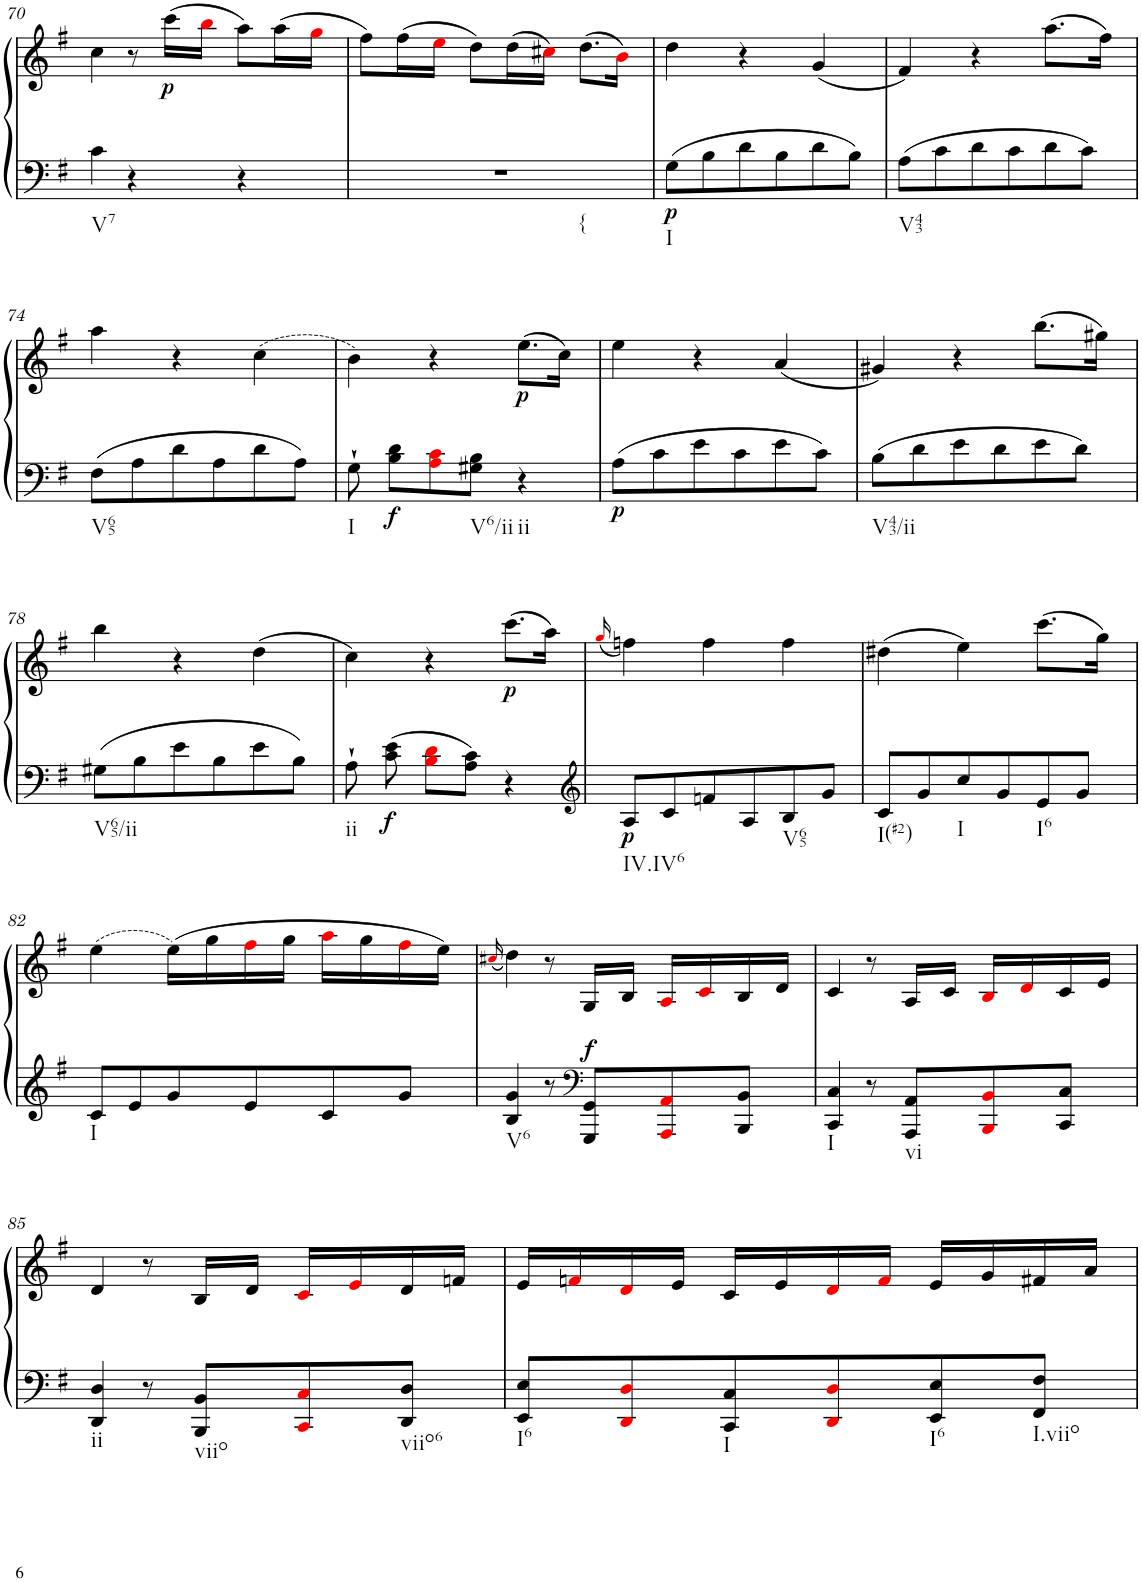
**kern	**kern	**dynam
*part1	*part1	*part1
*staff2	*staff1	*staff1/2
*I"Klavier linke Hand	*	*
!!LO:PB:g=z
*clefF4	*clefG2	*
*k[f#]	*k[f#]	*
*M3/4	*M3/4	*
=70	=70	=70
!LO:TX:b:t=V7	!	!
4c\	4cc\	.
4r	8r	.
!	!	!LO:DY:b
.	(16ccc\LL	p
.	16bbi\JJ	.
4r	8aa\L)	.
.	(16aa\L	.
.	16ggi\JJ	.
=71	=71	=71
!LO:TX:b:t={	!	!
2.r	8ff#\L)	.
.	(16ff#\L	.
.	16eei\JJ	.
.	8dd\L)	.
.	(16dd\L	.
.	16cc#Xi\JJ)	.
.	(8.dd\L	.
.	16bi\Jk)	.
=72	=72	=72
!LO:TX:b:t=I	!	!
!	!	!LO:DY:b=2
8G\L	4dd\	p
8B\	.	.
8d\	4r	.
8B\	.	.
8d\	(4g/	.
8B\J	.	.
=73	=73	=73
!LO:TX:b:t=V43	!	!
8A\L	4f#/)	.
8c\	.	.
8d\	4r	.
8c\	.	.
8d\	(8.aa\L	.
8c\J	.	.
.	16ff#\Jk)	.
!!LO:LB:g=z
=74	=74	=74
!LO:TX:b:t=V65	!	!
8F#\L	4aa\	.
8A\	.	.
8d\	4r	.
8A\	.	.
8d\	(4cc\	.
8A\J	.	.
=75	=75	=75
!LO:TX:b:t=I	!	!
8G`\	4b\)	.
!	!	!LO:DY:b=2
8B\ 8d\L	.	f
8Ai\ 8ci\	4r	.
!LO:TX:b:t=V6/ii	!	!
8G#X\ 8B\J	.	.
!LO:TX:b:t=ii	!	!
!	!	!LO:DY:b
4r	(8.ee\L	p
.	16cc\Jk)	.
=76	=76	=76
!	!	!LO:DY:b=2
8A\L	4ee\	p
8c\	.	.
8e\	4r	.
8c\	.	.
8e\	(4a/	.
8c\J	.	.
=77	=77	=77
!LO:TX:b:t=V43/ii	!	!
8B\L	4g#X/)	.
8d\	.	.
8e\	4r	.
8d\	.	.
8e\	(8.bb\L	.
8d\J	.	.
.	16gg#X\Jk)	.
!!LO:LB:g=z
=78	=78	=78
!LO:TX:b:t=V65/ii	!	!
8G#X\L	4bb\	.
8B\	.	.
8e\	4r	.
8B\	.	.
8e\	(4dd\	.
8B\J	.	.
=79	=79	=79
!LO:TX:b:t=ii	!	!
8A`\	4cc\)	.
!	!	!LO:DY:b=2
8c\ 8e\	.	f
8Bi\ 8di\L	4r	.
8A\ 8c\J	.	.
!	!	!LO:DY:b
4r	(8.ccc\L	p
.	16aa\Jk)	.
=80	=80	=80
*clefG2	*	*
.	(16qggi/	.
!LO:TX:b:t=IV.IV6	!	!
!	!	!LO:DY:b=2
8A/L	4ffn\)	p
8c/	.	.
8fn/	4ff\	.
8A/	.	.
!LO:TX:b:t=V65	!	!
8B/	4ff\	.
8g/J	.	.
=81	=81	=81
!LO:TX:b:t=I(#2)	!	!
8c/L	(4dd#X\	.
8g/	.	.
!LO:TX:b:t=I	!	!
8cc/	4ee\)	.
8g/	.	.
!LO:TX:b:t=I6	!	!
8e/	(8.ccc\L	.
8g/J	.	.
.	16gg\Jk)	.
!!LO:LB:g=z
=82	=82	=82
!LO:TX:b:t=I	!	!
8c/L	(4ee\	.
8e/	.	.
8g/	(16ee\LL)	.
.	16gg\	.
8e/	16ff#i\	.
.	16gg\JJ	.
8c/	16aai\LL	.
.	16gg\	.
8g/J	16ff#i\	.
.	16ee\JJ)	.
=83	=83	=83
.	(16qcc#Xi/	.
!LO:TX:b:t=V6	!	!
4B/ 4g/	4dd\)	.
8r	8r	.
*clefF4	*	*
!	!	!LO:DY:a=2
8GGG/ 8GG/L	16G/LL	f
.	16B/JJ	.
8AAAi/ 8AAi/	16Ai/LL	.
.	16ci/	.
8BBB/ 8BB/J	16B/	.
.	16d/JJ	.
=84	=84	=84
!LO:TX:b:t=I	!	!
4CC/ 4C/	4c/	.
8r	8r	.
!LO:TX:b:t=vi	!	!
8AAA/ 8AA/L	16A/LL	.
.	16c/JJ	.
8BBBi/ 8BBi/	16Bi/LL	.
.	16di/	.
8CC/ 8C/J	16c/	.
.	16e/JJ	.
!!LO:LB:g=z
=85	=85	=85
!LO:TX:b:t=ii	!	!
4DD/ 4D/	4d/	.
8r	8r	.
!LO:TX:b:t=viio	!	!
8BBB/ 8BB/L	16B/LL	.
.	16d/JJ	.
8CCi/ 8Ci/	16ci/LL	.
.	16ei/	.
!LO:TX:b:t=viio6	!	!
8DD/ 8D/J	16d/	.
.	16fn/JJ	.
=86	=86	=86
!LO:TX:b:t=I6	!	!
8EE/ 8E/L	16e/LL	.
.	16fni/	.
8DDi/ 8Di/	16di/	.
.	16e/JJ	.
!LO:TX:b:t=I	!	!
8CC/ 8C/	16c/LL	.
.	16e/	.
8DDi/ 8Di/	16di/	.
.	16fi/JJ	.
!LO:TX:b:t=I6	!	!
8EE/ 8E/	16e/LL	.
.	16g/	.
!LO:TX:b:t=I.viio	!	!
8FF#/ 8F#/J	16f#X/	.
.	16a/JJ	.
=	=	=
*-	*-	*-
